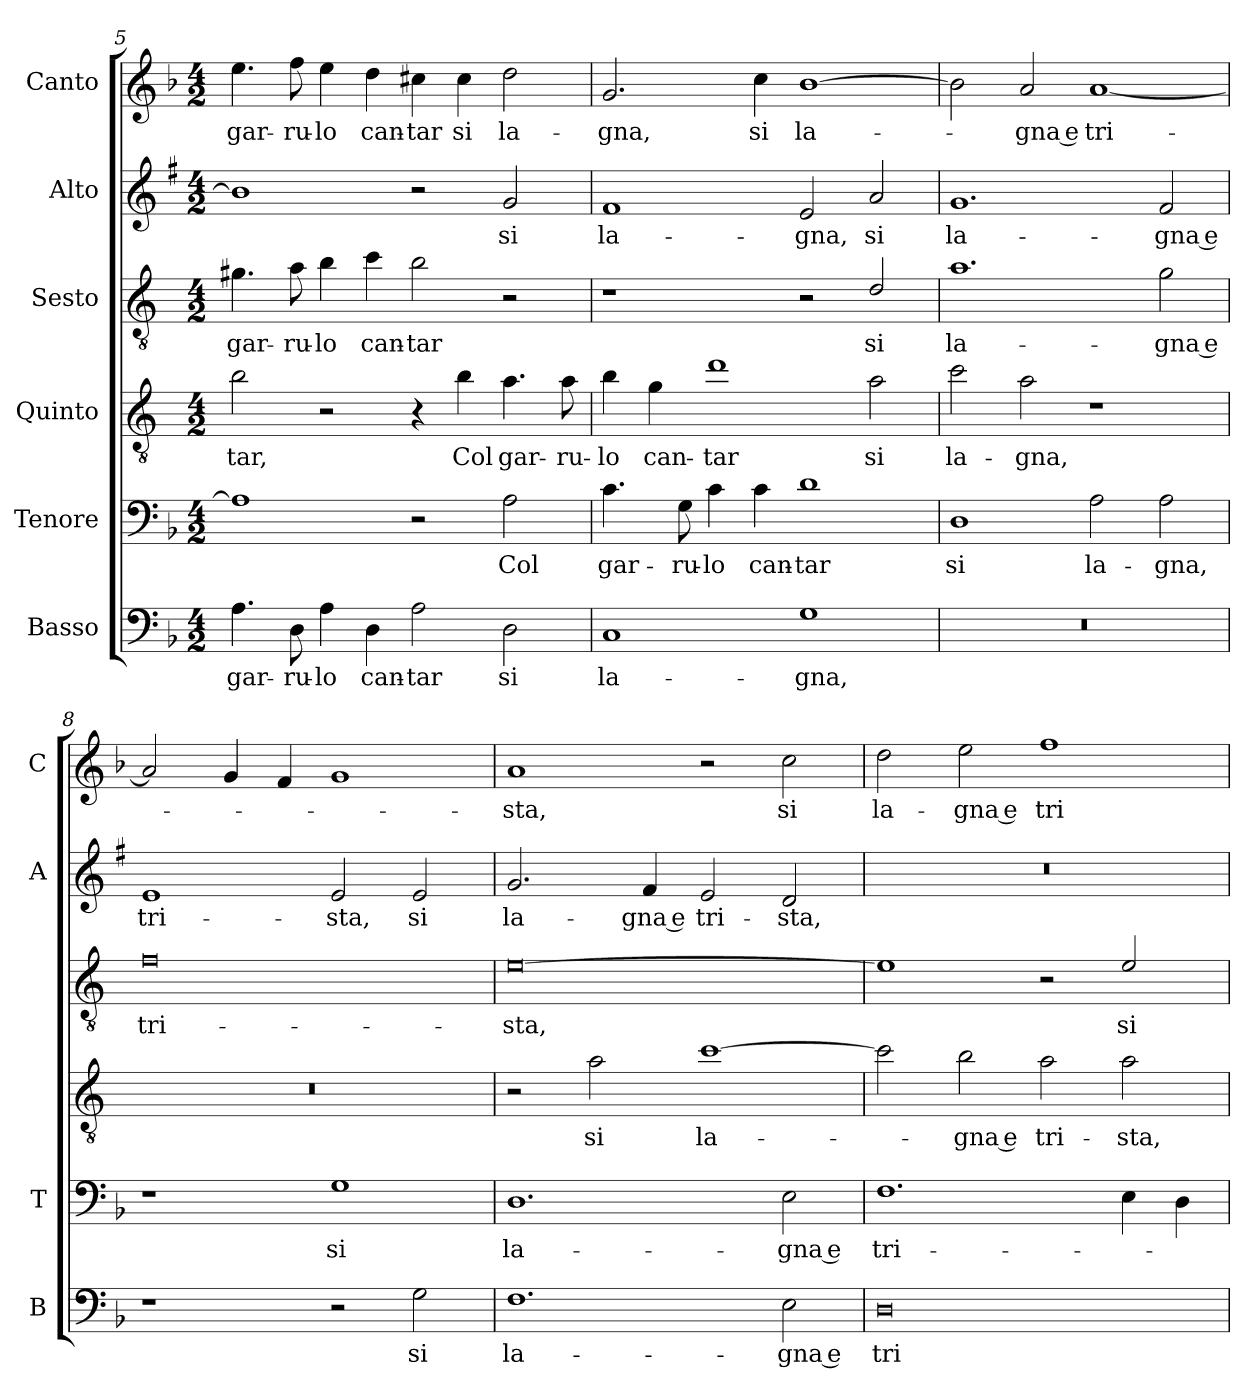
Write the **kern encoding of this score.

**kern	**text	**kern	**text	**kern	**text	**kern	**text	**kern	**text	**kern	**text
*part6	*part6	*part5	*part5	*part4	*part4	*part3	*part3	*part2	*part2	*part1	*part1
*staff6	*staff6	*staff5	*staff5	*staff4	*staff4	*staff3	*staff3	*staff2	*staff2	*staff1	*staff1
*I"Basso	*	*I"Tenore	*	*I"Quinto	*	*I"Sesto	*	*I"Alto	*	*I"Canto	*
*I'B	*	*I'T	*	*	*	*	*	*I'A	*	*I'C	*
*clefF4	*	*clefF4	*	*clefGv2	*	*clefGv2	*	*clefG2	*	*clefG2	*
*	*	*	*	*ITrd4c7	*	*ITrd4c7	*	*ITrd1c2	*	*	*
*k[b-]	*	*k[b-]	*	*k[b-]	*	*k[b-]	*	*k[b-]	*	*k[b-]	*
*F:	*	*F:	*	*F:	*	*F:	*	*F:	*	*F:	*
*M4/2	*	*M4/2	*	*M4/2	*	*M4/2	*	*M4/2	*	*M4/2	*
=5	=5	=5	=5	=5	=5	=5	=5	=5	=5	=5	=5
!	!LO:LY:b	!	!	!	!LO:LY:b	!	!LO:LY:b	!	!	!	!LO:LY:b
4.A\	gar-	1A]	.	2e\	-tar,	4.c#X\	gar-	1a]	.	4.ee\	gar-
!	!LO:LY:b	!	!	!	!	!	!LO:LY:b	!	!	!	!LO:LY:b
8D\	-ru-	.	.	.	.	8d\	-ru-	.	.	8ff\	-ru-
!	!LO:LY:b	!	!	!	!	!	!LO:LY:b	!	!	!	!LO:LY:b
4A\	-lo	.	.	2r	.	4e\	-lo	.	.	4ee\	-lo
!	!LO:LY:b	!	!	!	!	!	!LO:LY:b	!	!	!	!LO:LY:b
4D\	can-	.	.	.	.	4f\	can-	.	.	4dd\	can-
!	!LO:LY:b	!	!	!	!	!	!LO:LY:b	!	!	!	!LO:LY:b
2A\	-tar	2r	.	4r	.	2e\	-tar	2r	.	4cc#X\	-tar
!	!	!	!	!	!LO:LY:b	!	!	!	!	!	!LO:LY:b
.	.	.	.	4e\	Col	.	.	.	.	4cc#\	si
!	!LO:LY:b	!	!LO:LY:b	!	!LO:LY:b	!	!	!	!LO:LY:b	!	!LO:LY:b
2D\	si	2A\	Col	4.d\	gar-	2r	.	2f/	si	2dd\	la-
!	!	!	!	!	!LO:LY:b	!	!	!	!	!	!
.	.	.	.	8d\	-ru-	.	.	.	.	.	.
=6	=6	=6	=6	=6	=6	=6	=6	=6	=6	=6	=6
!	!LO:LY:b	!	!LO:LY:b	!	!LO:LY:b	!	!	!	!LO:LY:b	!	!LO:LY:b
1C	la-	4.c\	gar-	4e\	-lo	1r	.	1e	la-	2.g/	-gna,
!	!	!	!	!	!LO:LY:b	!	!	!	!	!	!
.	.	.	.	4c\	can-	.	.	.	.	.	.
!	!	!	!LO:LY:b	!	!	!	!	!	!	!	!
.	.	8G\	-ru-	.	.	.	.	.	.	.	.
!	!	!	!LO:LY:b	!	!LO:LY:b	!	!	!	!	!	!
.	.	4c\	-lo	1g	-tar	.	.	.	.	.	.
!	!	!	!LO:LY:b	!	!	!	!	!	!	!	!LO:LY:b
.	.	4c\	can-	.	.	.	.	.	.	4cc\	si
!	!LO:LY:b	!	!LO:LY:b	!	!	!	!	!	!LO:LY:b	!	!LO:LY:b
1G	-gna,	1d	-tar	.	.	2r	.	2d/	-gna,	[1b-	la-
!	!	!	!	!	!LO:LY:b	!	!LO:LY:b	!	!LO:LY:b	!	!
.	.	.	.	2d\	si	2G/	si	2g/	si	.	.
=7	=7	=7	=7	=7	=7	=7	=7	=7	=7	=7	=7
!	!	!	!LO:LY:b	!	!LO:LY:b	!	!LO:LY:b	!	!LO:LY:b	!	!
0r	.	1D	si	2f\	la-	1.d	la-	1.f	la-	2b-\]	.
!	!	!	!	!	!LO:LY:b	!	!	!	!	!	!LO:LY:b
.	.	.	.	2d\	-gna,	.	.	.	.	2a/	-gna e
!	!	!	!LO:LY:b	!	!	!	!	!	!	!	!LO:LY:b
.	.	2A\	la-	1r	.	.	.	.	.	[1a	tri-
!	!	!	!LO:LY:b	!	!	!	!LO:LY:b	!	!LO:LY:b	!	!
.	.	2A\	-gna,	.	.	2c\	-gna e	2e/	-gna e	.	.
!!LO:PB:g=z
=8	=8	=8	=8	=8	=8	=8	=8	=8	=8	=8	=8
!	!	!	!	!	!	!	!LO:LY:b	!	!LO:LY:b	!	!
1r	.	1r	.	0r	.	0B-	tri-	1d	tri-	2a/]	.
.	.	.	.	.	.	.	.	.	.	4g/	.
.	.	.	.	.	.	.	.	.	.	4f/	.
!	!	!	!LO:LY:b	!	!	!	!	!	!LO:LY:b	!	!
2r	.	1G	si	.	.	.	.	2d/	-sta,	1g	.
!	!LO:LY:b	!	!	!	!	!	!	!	!LO:LY:b	!	!
2G\	si	.	.	.	.	.	.	2d/	si	.	.
=9	=9	=9	=9	=9	=9	=9	=9	=9	=9	=9	=9
!	!LO:LY:b	!	!LO:LY:b	!	!	!	!LO:LY:b	!	!LO:LY:b	!	!LO:LY:b
1.F	la-	1.D	la-	2r	.	[0A	-sta,	2.f/	la-	1a	-sta,
!	!	!	!	!	!LO:LY:b	!	!	!	!	!	!
.	.	.	.	2d\	si	.	.	.	.	.	.
!	!	!	!	!	!	!	!	!	!LO:LY:b	!	!
.	.	.	.	.	.	.	.	4e/	-gna e	.	.
!	!	!	!	!	!LO:LY:b	!	!	!	!LO:LY:b	!	!
.	.	.	.	[1f	la-	.	.	2d/	tri-	2r	.
!	!LO:LY:b	!	!LO:LY:b	!	!	!	!	!	!LO:LY:b	!	!LO:LY:b
2E\	-gna e	2E\	-gna e	.	.	.	.	2c/	-sta,	2cc\	si
=10	=10	=10	=10	=10	=10	=10	=10	=10	=10	=10	=10
!	!LO:LY:b	!	!LO:LY:b	!	!	!	!	!	!	!	!LO:LY:b
0D	tri-	1.F	tri-	2f\]	.	1A]	.	0r	.	2dd\	la-
!	!	!	!	!	!LO:LY:b	!	!	!	!	!	!LO:LY:b
.	.	.	.	2e\	-gna e	.	.	.	.	2ee\	-gna e
!	!	!	!	!	!LO:LY:b	!	!	!	!	!	!LO:LY:b
.	.	.	.	2d\	tri-	2r	.	.	.	1ff	tri-
!	!	!	!	!	!LO:LY:b	!	!LO:LY:b	!	!	!	!
.	.	4E\	.	2d\	-sta,	2A/	si	.	.	.	.
.	.	4D\	.	.	.	.	.	.	.	.	.
=	=	=	=	=	=	=	=	=	=	=	=
*-	*-	*-	*-	*-	*-	*-	*-	*-	*-	*-	*-
